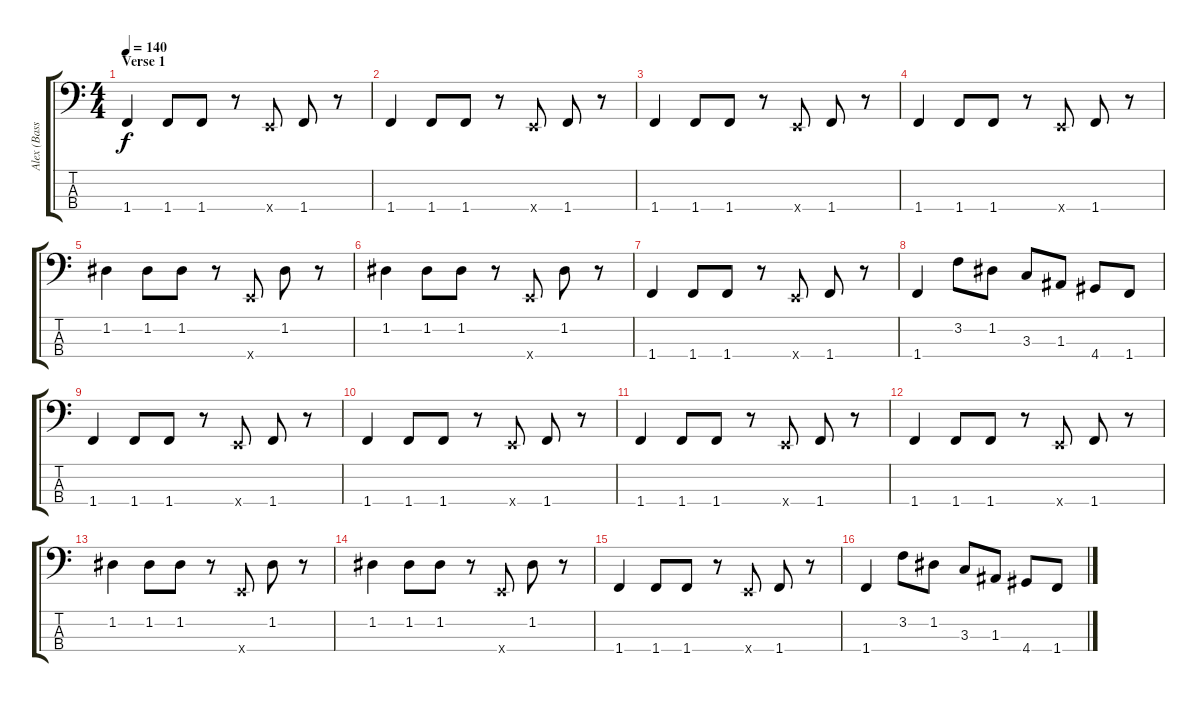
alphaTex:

\track ("Alex (Bass)" "Alex (Bass") {instrument electricbassfinger}
\staff {score tabs}
\tuning (G2 D2 A1 E1) {hide}
\ts (4 4)
\section ("" "Verse 1")
\tempo 140
\clef f4
\ks c
1.4.4{dy f} 1.4.8 1.4.8 r.8 0.4{x}.8 1.4.8 r.8 |
1.4.4 1.4.8 1.4.8 r.8 0.4{x}.8 1.4.8 r.8 |
1.4.4 1.4.8 1.4.8 r.8 0.4{x}.8 1.4.8 r.8 |
1.4.4 1.4.8 1.4.8 r.8 0.4{x}.8 1.4.8 r.8 |
1.2.4 1.2.8 1.2.8 r.8 0.4{x}.8 1.2.8 r.8 |
1.2.4 1.2.8 1.2.8 r.8 0.4{x}.8 1.2.8 r.8 |
1.4.4 1.4.8 1.4.8 r.8 0.4{x}.8 1.4.8 r.8 |
1.4.4 3.2.8 1.2.8 3.3.8 1.3.8 4.4.8 1.4.8 |
1.4.4 1.4.8 1.4.8 r.8 0.4{x}.8 1.4.8 r.8 |
1.4.4 1.4.8 1.4.8 r.8 0.4{x}.8 1.4.8 r.8 |
1.4.4 1.4.8 1.4.8 r.8 0.4{x}.8 1.4.8 r.8 |
1.4.4 1.4.8 1.4.8 r.8 0.4{x}.8 1.4.8 r.8 |
1.2.4 1.2.8 1.2.8 r.8 0.4{x}.8 1.2.8 r.8 |
1.2.4 1.2.8 1.2.8 r.8 0.4{x}.8 1.2.8 r.8 |
1.4.4 1.4.8 1.4.8 r.8 0.4{x}.8 1.4.8 r.8 |
1.4.4 3.2.8 1.2.8 3.3.8 1.3.8 4.4.8 1.4.8
